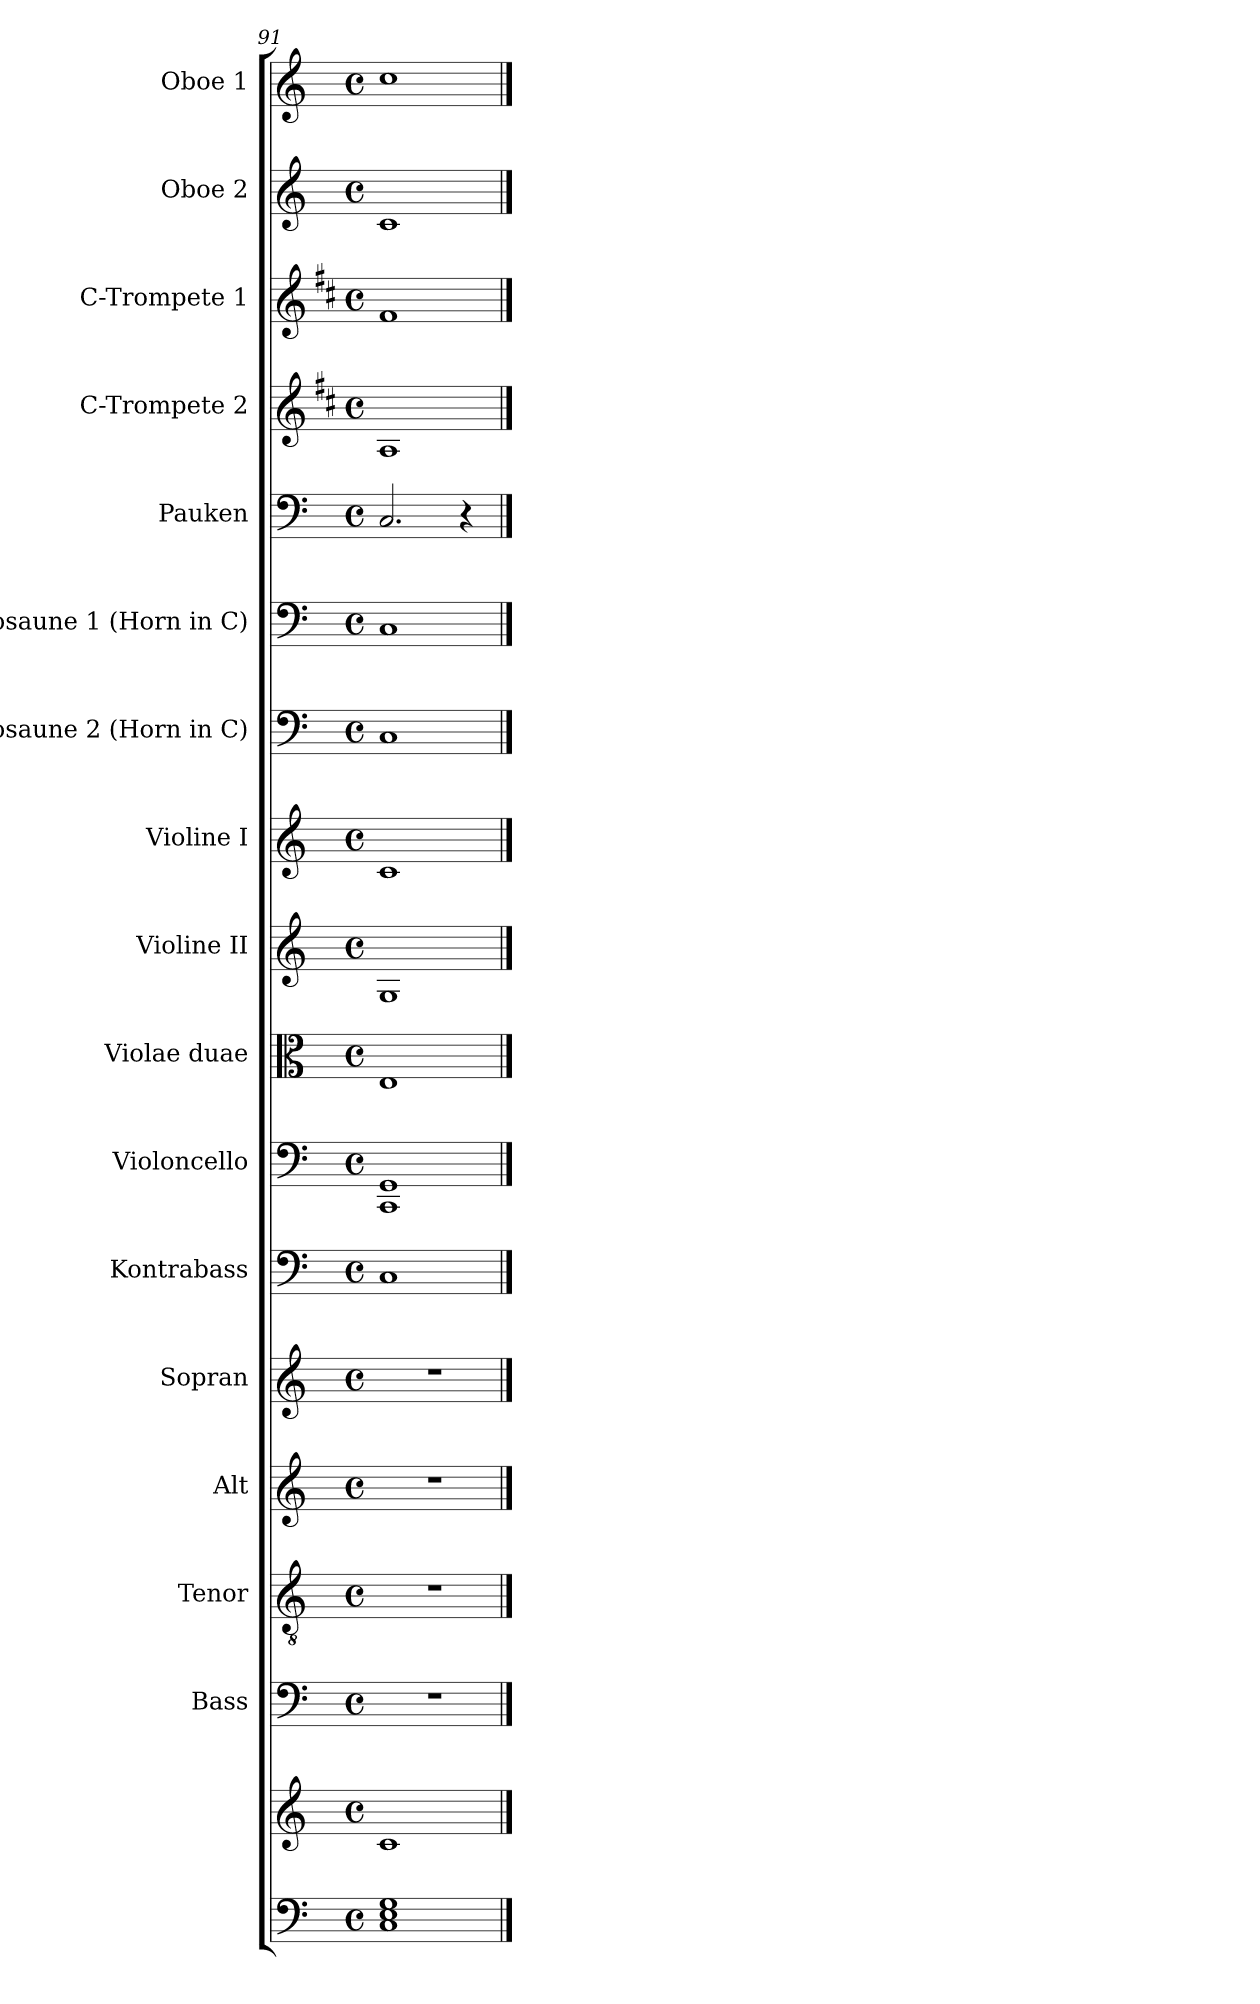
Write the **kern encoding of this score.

**kern	**kern	**kern	**kern	**kern	**kern	**kern	**kern	**kern	**kern	**kern	**kern	**kern	**kern	**kern	**kern	**kern	**kern
*part17	*part17	*part16	*part15	*part14	*part13	*part12	*part11	*part10	*part9	*part8	*part7	*part6	*part5	*part4	*part3	*part2	*part1
*staff18	*staff17	*staff16	*staff15	*staff14	*staff13	*staff12	*staff11	*staff10	*staff9	*staff8	*staff7	*staff6	*staff5	*staff4	*staff3	*staff2	*staff1
*	*	*I"Bass	*I"Tenor	*I"Alt	*I"Sopran	*I"Kontrabass	*I"Violoncello	*I"Violae duae	*I"Violine II	*I"Violine I	*I"Posaune 2 (Horn in C)	*I"Posaune 1 (Horn in C)	*I"Pauken	*I"C-Trompete 2	*I"C-Trompete 1	*I"Oboe 2	*I"Oboe 1
*	*	*I'B.	*I'T.	*I'A.	*I'S.	*I'Kb.	*I'Vc.	*I'Vla.	*I'Vl. II	*I'Vl. I	*I'Pos. 2	*I'Pos. 1	*I'Pk.	*I'C Trp. 2	*I'C Trp. 1	*I'Ob. 2	*I'Ob. 1
*clefF4	*clefG2	*clefF4	*clefGv2	*clefG2	*clefG2	*clefF4	*clefF4	*clefC3	*clefG2	*clefG2	*clefF4	*clefF4	*clefF4	*clefG2	*clefG2	*clefG2	*clefG2
*	*	*	*	*	*	*ITrd7c12	*	*	*	*	*	*	*	*ITrd1c2	*ITrd1c2	*	*
*k[]	*k[]	*k[]	*k[]	*k[]	*k[]	*k[]	*k[]	*k[]	*k[]	*k[]	*k[]	*k[]	*k[]	*k[]	*k[]	*k[]	*k[]
*C:	*C:	*C:	*C:	*C:	*C:	*C:	*C:	*C:	*C:	*C:	*C:	*C:	*C:	*C:	*C:	*C:	*C:
*M4/4	*M4/4	*M4/4	*M4/4	*M4/4	*M4/4	*M4/4	*M4/4	*M4/4	*M4/4	*M4/4	*M4/4	*M4/4	*M4/4	*M4/4	*M4/4	*M4/4	*M4/4
*met(c)	*met(c)	*met(c)	*met(c)	*met(c)	*met(c)	*met(c)	*met(c)	*met(c)	*met(c)	*met(c)	*met(c)	*met(c)	*met(c)	*met(c)	*met(c)	*met(c)	*met(c)
=91	=91	=91	=91	=91	=91	=91	=91	=91	=91	=91	=91	=91	=91	=91	=91	=91	=91
1C 1E 1G	1c	1r	1r	1r	1r	1CC	1CC 1GG	1E	1G	1c	1C	1C	2.C/	1G	1e	1c	1cc
.	.	.	.	.	.	.	.	.	.	.	.	.	4r	.	.	.	.
==	==	==	==	==	==	==	==	==	==	==	==	==	==	==	==	==	==
*-	*-	*-	*-	*-	*-	*-	*-	*-	*-	*-	*-	*-	*-	*-	*-	*-	*-
